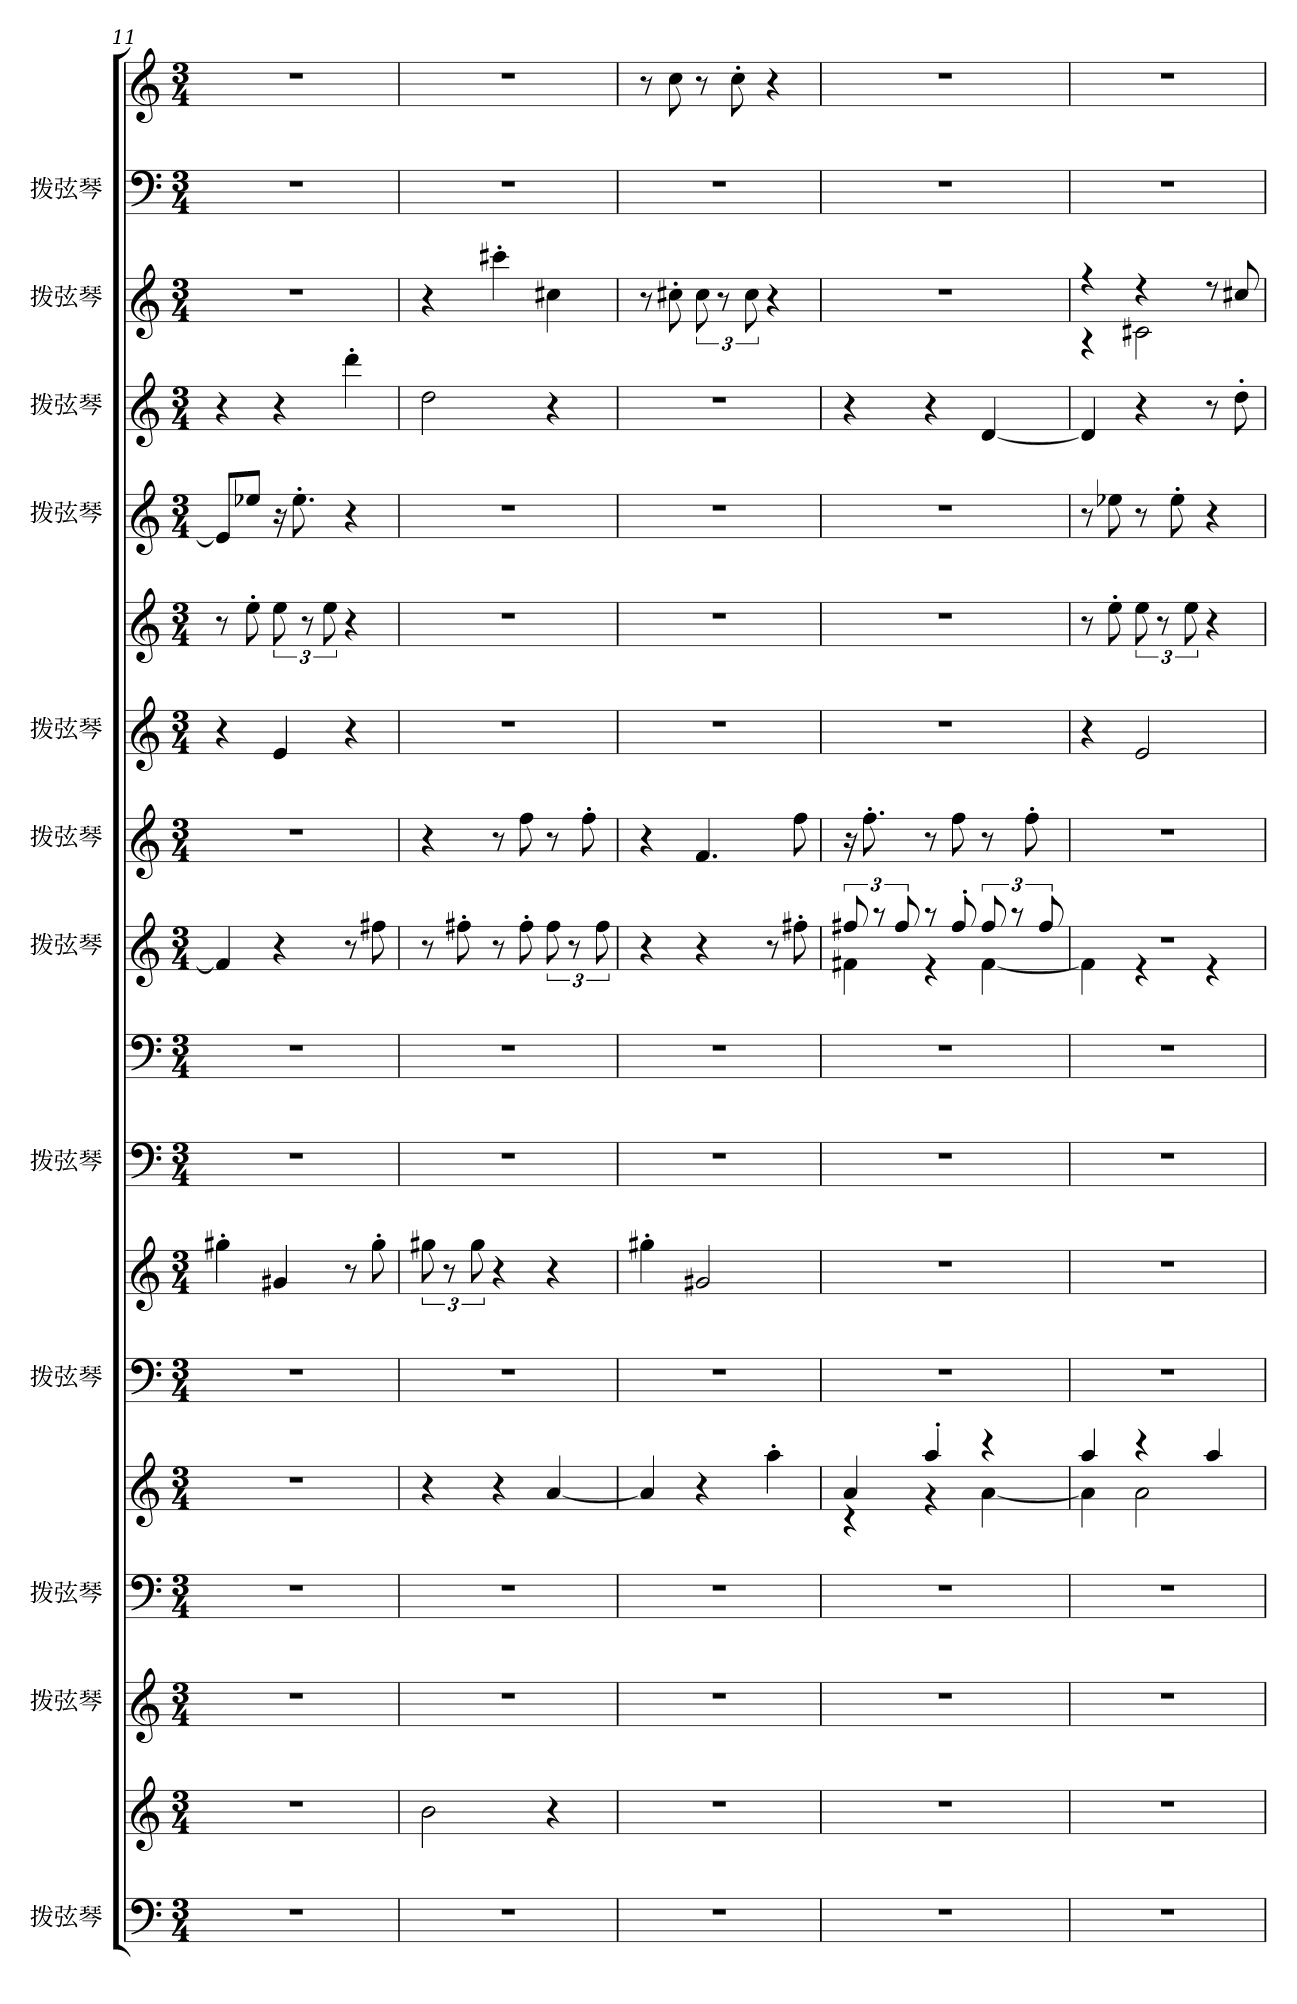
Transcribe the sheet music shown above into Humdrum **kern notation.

**kern	**kern	**kern	**kern	**kern	**kern	**kern	**kern	**kern	**kern	**kern	**kern	**kern	**kern	**kern	**kern	**kern	**kern
*part12	*part12	*part11	*part10	*part10	*part9	*part9	*part8	*part8	*part7	*part6	*part5	*part5	*part4	*part3	*part2	*part1	*part1
*staff18	*staff17	*staff16	*staff15	*staff14	*staff13	*staff12	*staff11	*staff10	*staff9	*staff8	*staff7	*staff6	*staff5	*staff4	*staff3	*staff2	*staff1
*I"拨弦琴	*	*I"拨弦琴	*I"拨弦琴	*	*I"拨弦琴	*	*I"拨弦琴	*	*I"拨弦琴	*I"拨弦琴	*I"拨弦琴	*	*I"拨弦琴	*I"拨弦琴	*I"拨弦琴	*I"拨弦琴	*
*clefF4	*clefG2	*clefG2	*clefF4	*clefG2	*clefF4	*clefG2	*clefF4	*clefF4	*clefG2	*clefG2	*clefG2	*clefG2	*clefG2	*clefG2	*clefG2	*clefF4	*clefG2
*k[]	*k[]	*k[]	*k[]	*k[]	*k[]	*k[]	*k[]	*k[]	*k[]	*k[]	*k[]	*k[]	*k[]	*k[]	*k[]	*k[]	*k[]
*M3/4	*M3/4	*M3/4	*M3/4	*M3/4	*M3/4	*M3/4	*M3/4	*M3/4	*M3/4	*M3/4	*M3/4	*M3/4	*M3/4	*M3/4	*M3/4	*M3/4	*M3/4
=11	=11	=11	=11	=11	=11	=11	=11	=11	=11	=11	=11	=11	=11	=11	=11	=11	=11
2.r	2.r	2.r	2.r	2.r	2.r	4gg#X'\	2.r	2.r	4f#/]	2.r	4r	8r	8e-/L]	4r	2.r	2.r	2.r
.	.	.	.	.	.	.	.	.	.	.	.	8ee'\	8ee-X/J	.	.	.	.
.	.	.	.	.	.	4g#X/	.	.	4r	.	4e/	12ee\	16r	4r	.	.	.
.	.	.	.	.	.	.	.	.	.	.	.	.	8.ee-'\	.	.	.	.
.	.	.	.	.	.	.	.	.	.	.	.	12r	.	.	.	.	.
.	.	.	.	.	.	.	.	.	.	.	.	12ee\	.	.	.	.	.
.	.	.	.	.	.	8r	.	.	8r	.	4r	4r	4r	4ddd'\	.	.	.
.	.	.	.	.	.	8gg#'\	.	.	8ff#X\	.	.	.	.	.	.	.	.
!!LO:PB:g=z
=12	=12	=12	=12	=12	=12	=12	=12	=12	=12	=12	=12	=12	=12	=12	=12	=12	=12
2.r	2b\	2.r	2.r	4r	2.r	12gg#X\	2.r	2.r	8r	4r	2.r	2.r	2.r	2dd\	4r	2.r	2.r
.	.	.	.	.	.	12r	.	.	.	.	.	.	.	.	.	.	.
.	.	.	.	.	.	.	.	.	8ff#X'\	.	.	.	.	.	.	.	.
.	.	.	.	.	.	12gg#\	.	.	.	.	.	.	.	.	.	.	.
.	.	.	.	4r	.	4r	.	.	8r	8r	.	.	.	.	4ccc#X'\	.	.
.	.	.	.	.	.	.	.	.	8ff#'\	8ff\	.	.	.	.	.	.	.
.	4r	.	.	[4a/	.	4r	.	.	12ff#\	8r	.	.	.	4r	4cc#X\	.	.
.	.	.	.	.	.	.	.	.	12r	.	.	.	.	.	.	.	.
.	.	.	.	.	.	.	.	.	.	8ff'\	.	.	.	.	.	.	.
.	.	.	.	.	.	.	.	.	12ff#\	.	.	.	.	.	.	.	.
=13	=13	=13	=13	=13	=13	=13	=13	=13	=13	=13	=13	=13	=13	=13	=13	=13	=13
2.r	2.r	2.r	2.r	4a/]	2.r	4gg#X'\	2.r	2.r	4r	4r	2.r	2.r	2.r	2.r	8r	2.r	8r
.	.	.	.	.	.	.	.	.	.	.	.	.	.	.	8cc#X'\	.	8cc\
.	.	.	.	4r	.	2g#X/	.	.	4r	4.f/	.	.	.	.	12cc#\	.	8r
.	.	.	.	.	.	.	.	.	.	.	.	.	.	.	12r	.	.
.	.	.	.	.	.	.	.	.	.	.	.	.	.	.	.	.	8cc'\
.	.	.	.	.	.	.	.	.	.	.	.	.	.	.	12cc#\	.	.
.	.	.	.	4aa'\	.	.	.	.	8r	.	.	.	.	.	4r	.	4r
.	.	.	.	.	.	.	.	.	8ff#X'\	8ff\	.	.	.	.	.	.	.
=14	=14	=14	=14	=14	=14	=14	=14	=14	=14	=14	=14	=14	=14	=14	=14	=14	=14
*	*	*	*	*^	*	*	*	*	*^	*	*	*	*	*	*	*	*
2.r	2.r	2.r	2.r	4a/	4r	2.r	2.r	2.r	2.r	12ff#X/	4f#X\	16r	2.r	2.r	2.r	4r	2.r	2.r	2.r
.	.	.	.	.	.	.	.	.	.	.	.	8.ff'\	.	.	.	.	.	.	.
.	.	.	.	.	.	.	.	.	.	12r	.	.	.	.	.	.	.	.	.
.	.	.	.	.	.	.	.	.	.	12ff#/	.	.	.	.	.	.	.	.	.
.	.	.	.	4aa'/	4r	.	.	.	.	8r	4r	8r	.	.	.	4r	.	.	.
.	.	.	.	.	.	.	.	.	.	8ff#'/	.	8ff\	.	.	.	.	.	.	.
.	.	.	.	4r	[4a\	.	.	.	.	12ff#/	[4f#\	8r	.	.	.	[4d/	.	.	.
.	.	.	.	.	.	.	.	.	.	12r	.	.	.	.	.	.	.	.	.
.	.	.	.	.	.	.	.	.	.	.	.	8ff'\	.	.	.	.	.	.	.
.	.	.	.	.	.	.	.	.	.	12ff#/	.	.	.	.	.	.	.	.	.
=15	=15	=15	=15	=15	=15	=15	=15	=15	=15	=15	=15	=15	=15	=15	=15	=15	=15	=15	=15
*	*	*	*	*	*	*	*	*	*	*	*	*	*	*	*	*	*^	*	*
2.r	2.r	2.r	2.r	4aa/	4a\]	2.r	2.r	2.r	2.r	2.r	4f#\]	2.r	4r	8r	8r	4d/]	4r	4r	2.r	2.r
.	.	.	.	.	.	.	.	.	.	.	.	.	.	8ee'\	8ee-X\	.	.	.	.	.
.	.	.	.	4r	2a\	.	.	.	.	.	4r	.	2e/	12ee\	8r	4r	4r	2c#X\	.	.
.	.	.	.	.	.	.	.	.	.	.	.	.	.	12r	.	.	.	.	.	.
.	.	.	.	.	.	.	.	.	.	.	.	.	.	.	8ee-'\	.	.	.	.	.
.	.	.	.	.	.	.	.	.	.	.	.	.	.	12ee\	.	.	.	.	.	.
.	.	.	.	4aa/	.	.	.	.	.	.	4r	.	.	4r	4r	8r	8r	.	.	.
.	.	.	.	.	.	.	.	.	.	.	.	.	.	.	.	8dd'\	8cc#X/	.	.	.
*	*	*	*	*v	*v	*	*	*	*	*v	*v	*	*	*	*	*	*v	*v	*	*
=	=	=	=	=	=	=	=	=	=	=	=	=	=	=	=	=	=
*-	*-	*-	*-	*-	*-	*-	*-	*-	*-	*-	*-	*-	*-	*-	*-	*-	*-
